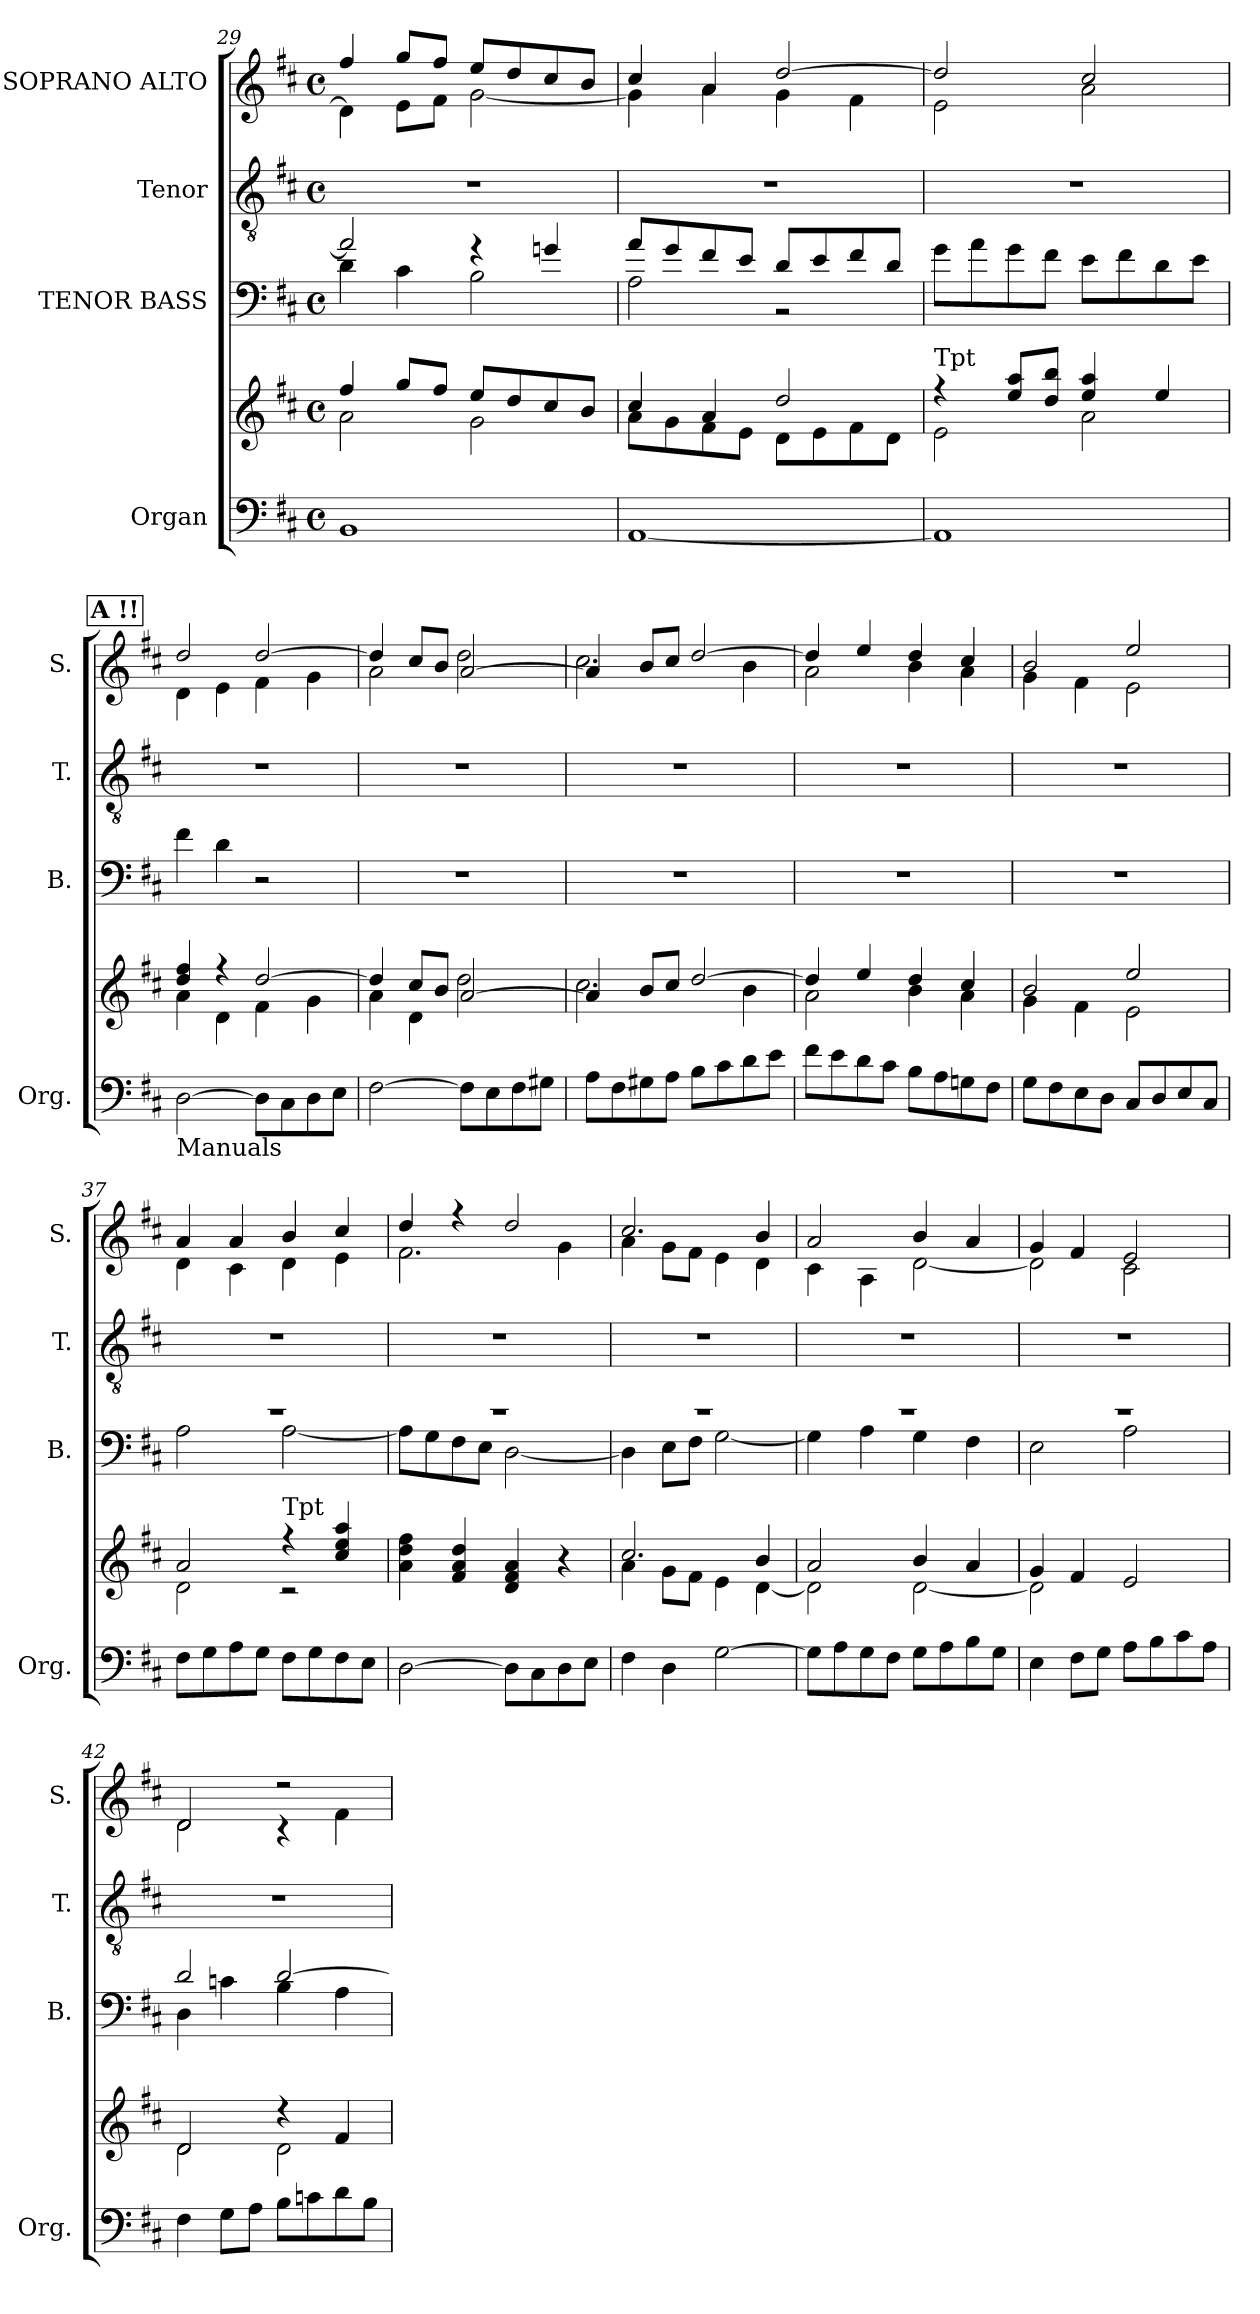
**kern	**kern	**kern	**kern	**kern
*part4	*part4	*part3	*part2	*part1
*staff5	*staff4	*staff3	*staff2	*staff1
*I"Organ	*	*I"TENOR BASS	*I"Tenor	*I"SOPRANO ALTO
*I'Org.	*	*I'B.	*I'T.	*I'S.
*clefF4	*clefG2	*clefF4	*clefGv2	*clefG2
*	*	*	*ITrd7c12	*
*k[f#c#]	*k[f#c#]	*k[f#c#]	*k[f#c#]	*k[f#c#]
*D:	*D:	*D:	*D:	*D:
*M4/4	*M4/4	*M4/4	*M4/4	*M4/4
*met(c)	*met(c)	*met(c)	*met(c)	*met(c)
=29	=29	=29	=29	=29
*	*^	*^	*	*^
1BBi	4ff#i/	2ai\	2ai/]	4di\	1r	4ff#i/	4di\]
.	8ggi/L	.	.	4c#i\	.	8ggi/L	8ei\L
.	8ff#i/J	.	.	.	.	8ff#i/J	8f#i\J
.	8eei/L	2gi\	4r	2Bi\	.	8eei/L	[2gi\
.	8ddi/	.	.	.	.	8ddi/	.
.	8cc#i/	.	4gni/	.	.	8cc#i/	.
.	8bi/J	.	.	.	.	8bi/J	.
=30	=30	=30	=30	=30	=30	=30	=30
[1AAi	4cc#i/	8ai\L	8ai/L	2Ai\	1r	4cc#i/	4gi\]
.	.	8gi\	8gi/	.	.	.	.
.	4ai/	8f#i\	8f#i/	.	.	4ai/	4ai\
.	.	8ei\J	8ei/J	.	.	.	.
.	2ddi/	8di\L	8di/L	2r	.	[2ddi/	4gi\
.	.	8ei\	8ei/	.	.	.	.
.	.	8f#i\	8f#i/	.	.	.	4f#i\
.	.	8di\J	8di/J	.	.	.	.
*	*	*	*v	*v	*	*	*
=31	=31	=31	=31	=31	=31	=31
!	!LO:TX:a:t=Tpt	!	!	!	!	!
1AAi]	4r	2ei\	8gi\L	1r	2ddi/]	2ei\
.	.	.	8ai\	.	.	.
.	8eei/ 8aaiL	.	8gi\	.	.	.
.	8ddi/ 8bbiJ	.	8f#i\J	.	.	.
.	4eei/ 4aai	2ai\	8ei\L	.	2cc#i/	2ai\
.	.	.	8f#i\	.	.	.
.	4eei/	.	8di\	.	.	.
.	.	.	8ei\J	.	.	.
!!LO:PB:g=z	!!
!!LO:REH:place=s1:B:color=#000000:enc=box:fs=17.1407:t=A	!!
=32	=32	=32	=32	=32	=32	=32
!LO:TX:b:t=Manuals	!	!	!	!	!	!
[2Di\	4ddi/ 4ff#i	4ai\	4f#i\	1r	2ddi/	4di\
.	4r	4di\	4di\	.	.	4ei\
8Di\L]	[2ddi/	4f#i\	2r	.	[2ddi/	4f#i\
8C#i\	.	.	.	.	.	.
8Di\	.	4gi\	.	.	.	4gi\
8Ei\J	.	.	.	.	.	.
=33	=33	=33	=33	=33	=33	=33
[2F#i\	4ddi/]	4ai\	1r	1r	4ddi/]	2ai\
.	8cc#i/L	4di\	.	.	8cc#i/L	.
.	8bi/J	.	.	.	8bi/J	.
8F#i\L]	[2ai/	2ddi\	.	.	[2ai/	2ddi\
8Ei\	.	.	.	.	.	.
8F#i\	.	.	.	.	.	.
8G#Xi\J	.	.	.	.	.	.
=34	=34	=34	=34	=34	=34	=34
8Ai\L	4ai/]	2.cc#i\	1r	1r	4ai/]	2.cc#i\
8F#i\	.	.	.	.	.	.
8G#Xi\	8bi/L	.	.	.	8bi/L	.
8Ai\J	8cc#i/J	.	.	.	8cc#i/J	.
8Bi\L	[2ddi/	.	.	.	[2ddi/	.
8c#i\	.	.	.	.	.	.
8di\	.	4bi\	.	.	.	4bi\
8ei\J	.	.	.	.	.	.
=35	=35	=35	=35	=35	=35	=35
8f#i\L	4ddi/]	2ai\	1r	1r	4ddi/]	2ai\
8ei\	.	.	.	.	.	.
8di\	4eei/	.	.	.	4eei/	.
8c#i\J	.	.	.	.	.	.
8Bi\L	4ddi/	4bi\	.	.	4ddi/	4bi\
8Ai\	.	.	.	.	.	.
8Gni\	4cc#i/	4ai\	.	.	4cc#i/	4ai\
8F#i\J	.	.	.	.	.	.
=36	=36	=36	=36	=36	=36	=36
8Gi\L	2bi/	4gi\	1r	1r	2bi/	4gi\
8F#i\	.	.	.	.	.	.
8Ei\	.	4f#i\	.	.	.	4f#i\
8Di\J	.	.	.	.	.	.
8C#i/L	2eei/	2ei\	.	.	2eei/	2ei\
8Di/	.	.	.	.	.	.
8Ei/	.	.	.	.	.	.
8C#i/J	.	.	.	.	.	.
!!LO:LB:g=z	!!
=37	=37	=37	=37	=37	=37	=37
*	*	*	*^	*	*	*
8F#i\L	2ai/	2di\	1r	2Ai\	1r	4ai/	4di\
8Gi\	.	.	.	.	.	.	.
8Ai\	.	.	.	.	.	4ai/	4c#i\
8Gi\J	.	.	.	.	.	.	.
!	!LO:TX:a:t=Tpt	!	!	!	!	!	!
8F#i\L	4r	2r	.	[2Ai\	.	4bi/	4di\
8Gi\	.	.	.	.	.	.	.
8F#i\	4cc#i/ 4eei 4aai	.	.	.	.	4cc#i/	4ei\
8Ei\J	.	.	.	.	.	.	.
*	*v	*v	*	*	*	*	*
=38	=38	=38	=38	=38	=38	=38
[2Di\	4ai\ 4ddi 4ff#i	1r	8Ai\L]	1r	4ddi/	2.f#i\
.	.	.	8Gi\	.	.	.
.	4f#i/ 4ai 4ddi	.	8F#i\	.	4r	.
.	.	.	8Ei\J	.	.	.
8Di\L]	4di/ 4f#i 4ai	.	[2Di\	.	2ddi/	.
8C#i\	.	.	.	.	.	.
8Di\	4r	.	.	.	.	4gi\
8Ei\J	.	.	.	.	.	.
=39	=39	=39	=39	=39	=39	=39
*	*^	*	*	*	*	*
4F#i\	2.cc#i/	4ai\	1r	4Di\]	1r	2.cc#i/	4ai\
4Di\	.	8gi\L	.	8Ei\L	.	.	8gi\L
.	.	8f#i\J	.	8F#i\J	.	.	8f#i\J
[2Gi\	.	4ei\	.	[2Gi\	.	.	4ei\
.	4bi/	[4di\	.	.	.	4bi/	4di\
=40	=40	=40	=40	=40	=40	=40	=40
8Gi\L]	2ai/	2di\]	1r	4Gi\]	1r	2ai/	4c#i\
8Ai\	.	.	.	.	.	.	.
8Gi\	.	.	.	4Ai\	.	.	4Ai\
8F#i\J	.	.	.	.	.	.	.
8Gi\L	4bi/	[2di\	.	4Gi\	.	4bi/	[2di\
8Ai\	.	.	.	.	.	.	.
8Bi\	4ai/	.	.	4F#i\	.	4ai/	.
8Gi\J	.	.	.	.	.	.	.
=41	=41	=41	=41	=41	=41	=41	=41
4Ei\	4gi/	2di\]	1r	2Ei\	1r	4gi/	2di\]
8F#i\L	4f#i/	.	.	.	.	4f#i/	.
8Gi\J	.	.	.	.	.	.	.
8Ai\L	2ei/	2ryy	.	2Ai\	.	2ei/	2c#i\
8Bi\	.	.	.	.	.	.	.
8c#i\	.	.	.	.	.	.	.
8Ai\J	.	.	.	.	.	.	.
!!LO:LB:g=z	!!
=42	=42	=42	=42	=42	=42	=42	=42
4F#i\	2di/	2di\	2di/	4Di\	1r	2di/	2di\
8Gi\L	.	.	.	4cni\	.	.	.
8Ai\J	.	.	.	.	.	.	.
8Bi\L	4r	2di\	[2di/	4Bi\	.	2r	4r
8cni\	.	.	.	.	.	.	.
8di\	4f#i/	.	.	4Ai\	.	.	4f#i\
8Bi\J	.	.	.	.	.	.	.
*	*v	*v	*	*	*	*v	*v
*	*	*v	*v	*	*
=	=	=	=	=
*-	*-	*-	*-	*-
